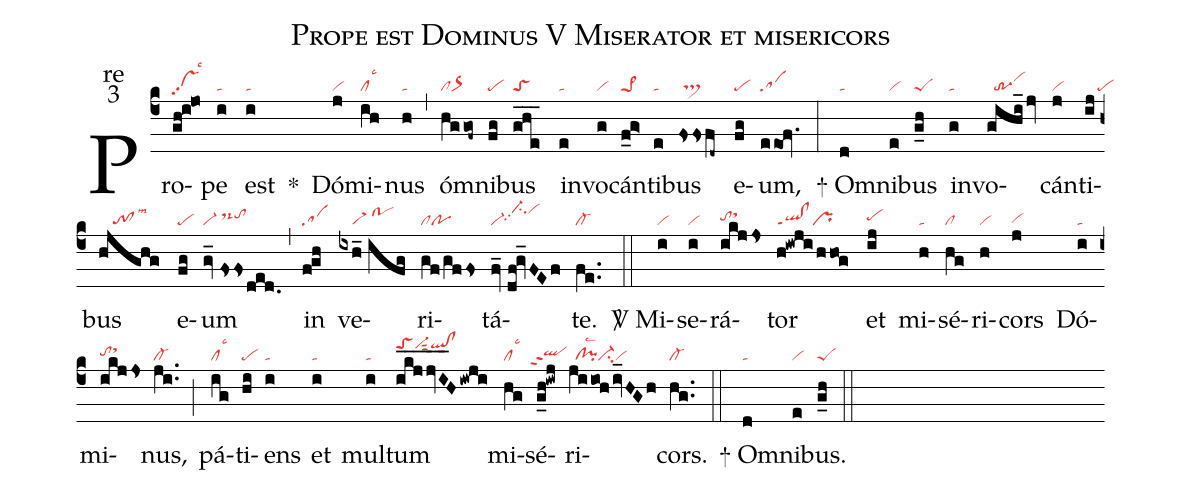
name:Prope est Dominus V Miserator et misericors;
office-part:re;
mode:3;
nabc-lines:1;
%%
(c4) Pro(gh!i!jo|vshhpp2lsc3)pe(i|ta) est(i|ta) <sp>*</sp>() Dó(j|vi)mi(ih|cllsc3)nus(h|ta) (,) óm(hggof~|clor>)ni(fg|pe)bus(ghe___|toS) in(e|ta)vo(g|vi)cán(f_g>|pe>1)ti(e|ta)bus(fssfd~|//ts>) e(fg|pe)um,(eeof.|sa) (:)

<sp>+</sp> Om(d|ta)ni(e|vi)bus(g_h|peS) in(g|ta)vo(gihi_/jv|//tr-3vihj)cán(j|vi)ti(ij|////pe)bus(hjghg|////to!cllsm3) e(fg|pe)um(gv_//fsfsded.|vi-/ds-hitohi) (,) in(fgh|sa) ve(ixh_//ifg|////trM)ri(gf/gffs|clpo)tá(fv_//df!gv_FEf|vi-//ci-hkpp2vihk)te.(fe..|cl-) (::)

<sp>V/</sp> Mi(i|vi)se(i|vi)rá(ikjjs|tohhsthj)tor(h!iwji/hho!g|ql!clppt1pr) et(ij|pehh) mi(h|ta)sé(hg|cl)ri(h|vi)cors(j|vihg) Dó(i|ta)mi(ikjjs|tohhsthj)nus,(ji..|cl-) (;) pá(ig|cllsc3)ti(hi|pe)ens(i|ta) et(i|ta) mul(i|ta)tum(ikj___jvI__H/iwji|toShkvi-hksut2qlhk!clhk) mi(hg|cllsc3)sé(g_h!iwj|``qlhhppt2)ri(jiioh/iv_HGh|//cl!pilsc2ci-vi)cors.(hg..|cl-) (::)

<sp>+</sp> Om(d|ta)ni(e|vi)bus.(g_h|peS) (::)
